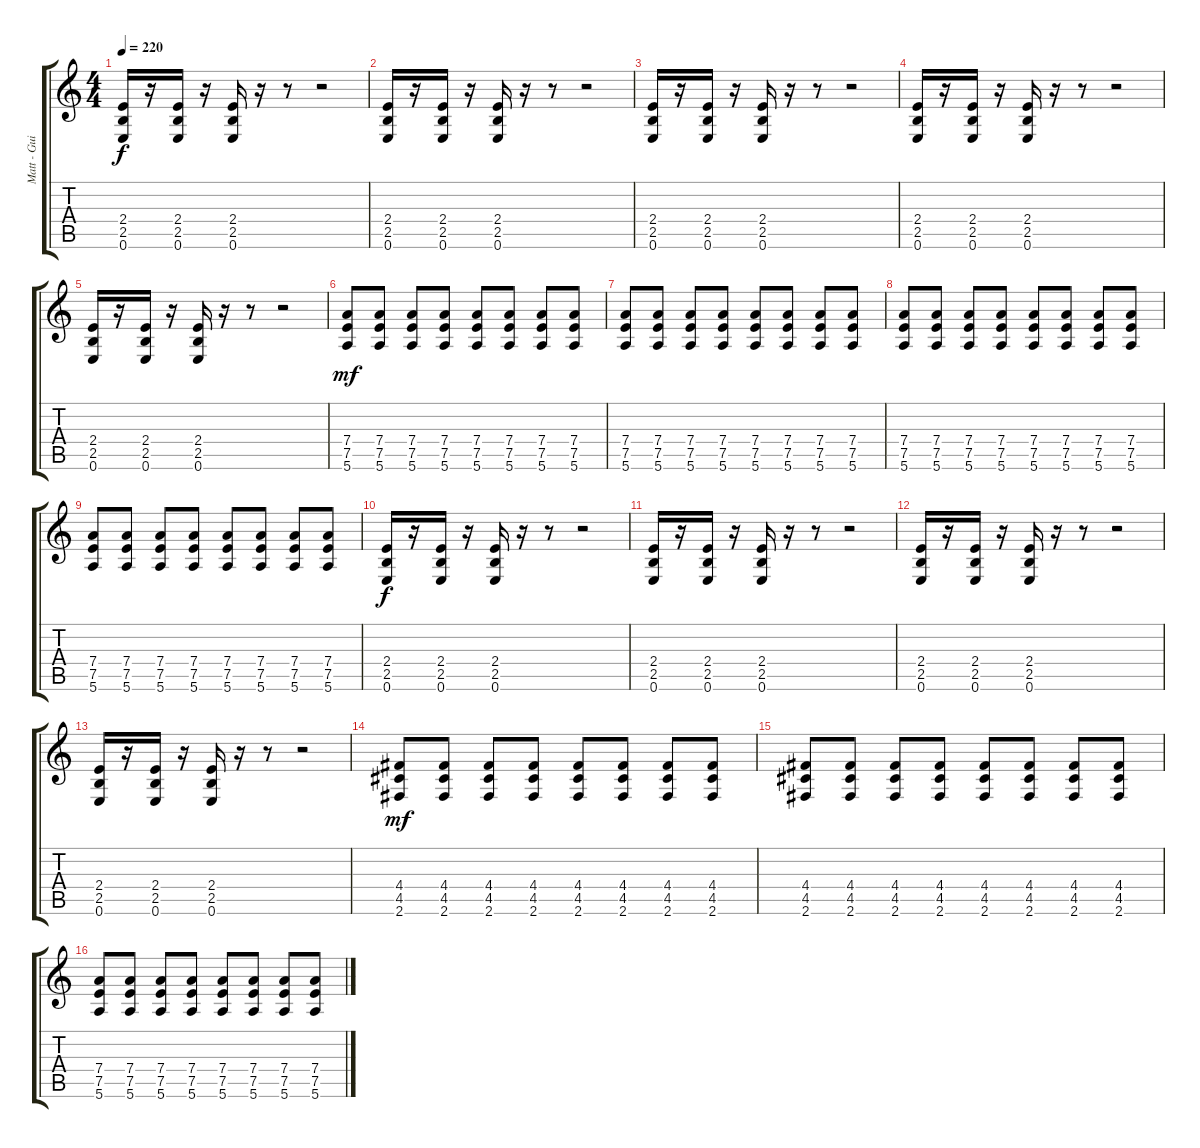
\track ("Matt - Guitar" "Matt - Gui") {instrument distortionguitar}
\staff {score tabs}
\tuning (E4 B3 G3 D3 A2 E2) {hide}
\ts (4 4)
\tempo 220
\clef g2
\ks c
(2.4 2.5 0.6).16{dy f} r.16 (2.4 2.5 0.6).16 r.16 (2.4 2.5 0.6).16 r.16 r.8 r.2 |
(2.4 2.5 0.6).16 r.16 (2.4 2.5 0.6).16 r.16 (2.4 2.5 0.6).16 r.16 r.8 r.2 |
(2.4 2.5 0.6).16 r.16 (2.4 2.5 0.6).16 r.16 (2.4 2.5 0.6).16 r.16 r.8 r.2 |
(2.4 2.5 0.6).16 r.16 (2.4 2.5 0.6).16 r.16 (2.4 2.5 0.6).16 r.16 r.8 r.2 |
(2.4 2.5 0.6).16 r.16 (2.4 2.5 0.6).16 r.16 (2.4 2.5 0.6).16 r.16 r.8 r.2 |
(7.4 7.5 5.6).8{dy mf} (7.4 7.5 5.6).8 (7.4 7.5 5.6).8 (7.4 7.5 5.6).8 (7.4 7.5 5.6).8 (7.4 7.5 5.6).8 (7.4 7.5 5.6).8 (7.4 7.5 5.6).8 |
(7.4 7.5 5.6).8 (7.4 7.5 5.6).8 (7.4 7.5 5.6).8 (7.4 7.5 5.6).8 (7.4 7.5 5.6).8 (7.4 7.5 5.6).8 (7.4 7.5 5.6).8 (7.4 7.5 5.6).8 |
(7.4 7.5 5.6).8 (7.4 7.5 5.6).8 (7.4 7.5 5.6).8 (7.4 7.5 5.6).8 (7.4 7.5 5.6).8 (7.4 7.5 5.6).8 (7.4 7.5 5.6).8 (7.4 7.5 5.6).8 |
(7.4 7.5 5.6).8 (7.4 7.5 5.6).8 (7.4 7.5 5.6).8 (7.4 7.5 5.6).8 (7.4 7.5 5.6).8 (7.4 7.5 5.6).8 (7.4 7.5 5.6).8 (7.4 7.5 5.6).8 |
(2.4 2.5 0.6).16{dy f} r.16 (2.4 2.5 0.6).16 r.16 (2.4 2.5 0.6).16 r.16 r.8 r.2 |
(2.4 2.5 0.6).16 r.16 (2.4 2.5 0.6).16 r.16 (2.4 2.5 0.6).16 r.16 r.8 r.2 |
(2.4 2.5 0.6).16 r.16 (2.4 2.5 0.6).16 r.16 (2.4 2.5 0.6).16 r.16 r.8 r.2 |
(2.4 2.5 0.6).16 r.16 (2.4 2.5 0.6).16 r.16 (2.4 2.5 0.6).16 r.16 r.8 r.2 |
(4.4 4.5 2.6).8{dy mf} (4.4 4.5 2.6).8 (4.4 4.5 2.6).8 (4.4 4.5 2.6).8 (4.4 4.5 2.6).8 (4.4 4.5 2.6).8 (4.4 4.5 2.6).8 (4.4 4.5 2.6).8 |
(4.4 4.5 2.6).8 (4.4 4.5 2.6).8 (4.4 4.5 2.6).8 (4.4 4.5 2.6).8 (4.4 4.5 2.6).8 (4.4 4.5 2.6).8 (4.4 4.5 2.6).8 (4.4 4.5 2.6).8 |
(7.4 7.5 5.6).8 (7.4 7.5 5.6).8 (7.4 7.5 5.6).8 (7.4 7.5 5.6).8 (7.4 7.5 5.6).8 (7.4 7.5 5.6).8 (7.4 7.5 5.6).8 (7.4 7.5 5.6).8
